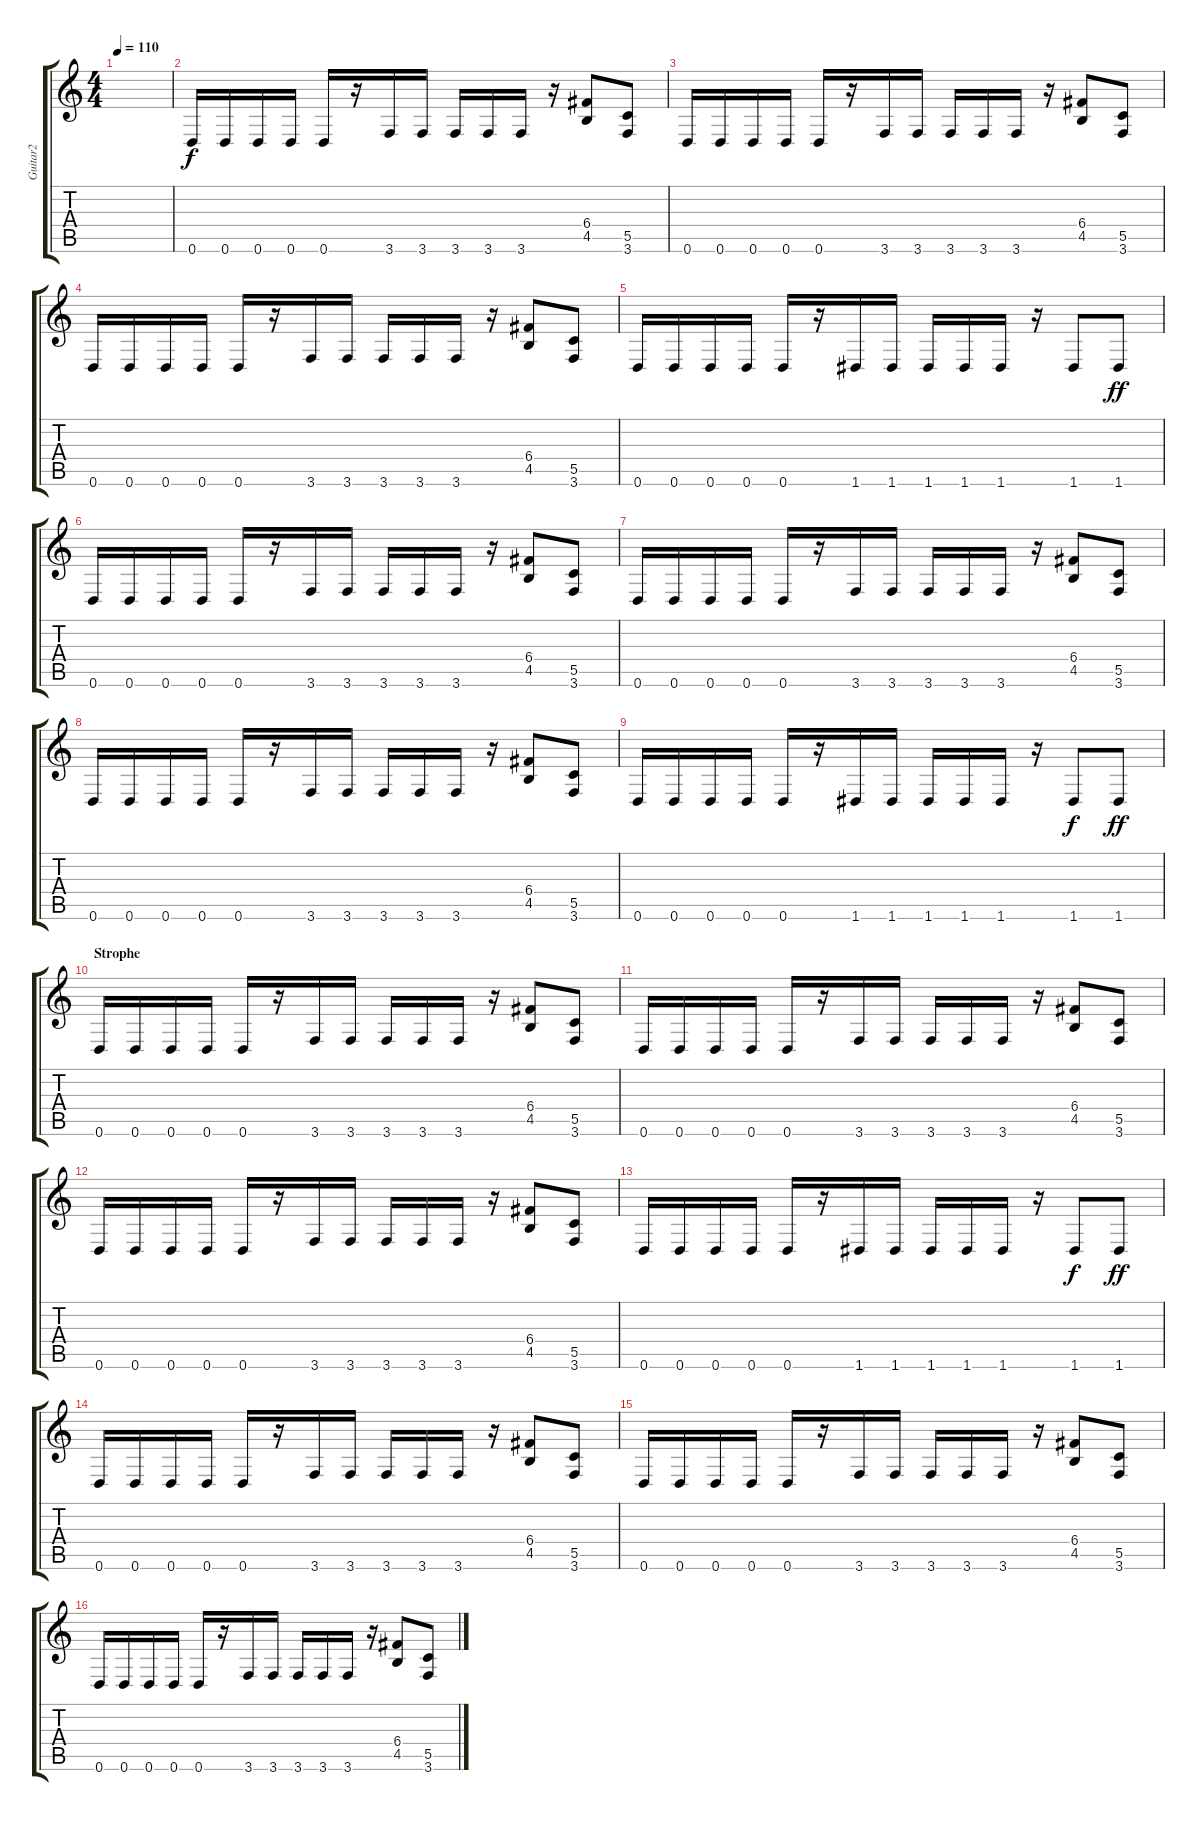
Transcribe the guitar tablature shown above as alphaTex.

\track ("Guitar2" "Guitar2") {instrument distortionguitar}
\staff {score tabs}
\tuning (D4 A3 F3 C3 G2 D2) {hide}
\ts (4 4)
\tempo 110
\clef g2
\ks c
|
0.6.16 0.6.16 0.6.16 0.6.16 0.6.16 r.16 3.6.16 3.6.16 3.6.16 3.6.16 3.6.16 r.16 (6.4 4.5).8 (5.5 3.6).8 |
0.6.16 0.6.16 0.6.16 0.6.16 0.6.16 r.16 3.6.16 3.6.16 3.6.16 3.6.16 3.6.16 r.16 (6.4 4.5).8 (5.5 3.6).8 |
0.6.16 0.6.16 0.6.16 0.6.16 0.6.16 r.16 3.6.16 3.6.16 3.6.16 3.6.16 3.6.16 r.16 (6.4 4.5).8 (5.5 3.6).8 |
0.6.16 0.6.16 0.6.16 0.6.16 0.6.16 r.16 1.6.16 1.6.16 1.6.16 1.6.16 1.6.16 r.16 1.6.8{dy f} 1.6.8{dy ff} |
0.6.16 0.6.16 0.6.16 0.6.16 0.6.16 r.16 3.6.16 3.6.16 3.6.16 3.6.16 3.6.16 r.16 (6.4 4.5).8 (5.5 3.6).8 |
0.6.16 0.6.16 0.6.16 0.6.16 0.6.16 r.16 3.6.16 3.6.16 3.6.16 3.6.16 3.6.16 r.16 (6.4 4.5).8 (5.5 3.6).8 |
0.6.16 0.6.16 0.6.16 0.6.16 0.6.16 r.16 3.6.16 3.6.16 3.6.16 3.6.16 3.6.16 r.16 (6.4 4.5).8 (5.5 3.6).8 |
0.6.16 0.6.16 0.6.16 0.6.16 0.6.16 r.16 1.6.16 1.6.16 1.6.16 1.6.16 1.6.16 r.16 1.6.8{dy f} 1.6.8{dy ff} |
\section ("" "Strophe")
0.6.16 0.6.16 0.6.16 0.6.16 0.6.16 r.16 3.6.16 3.6.16 3.6.16 3.6.16 3.6.16 r.16 (6.4 4.5).8 (5.5 3.6).8 |
0.6.16 0.6.16 0.6.16 0.6.16 0.6.16 r.16 3.6.16 3.6.16 3.6.16 3.6.16 3.6.16 r.16 (6.4 4.5).8 (5.5 3.6).8 |
0.6.16 0.6.16 0.6.16 0.6.16 0.6.16 r.16 3.6.16 3.6.16 3.6.16 3.6.16 3.6.16 r.16 (6.4 4.5).8 (5.5 3.6).8 |
0.6.16 0.6.16 0.6.16 0.6.16 0.6.16 r.16 1.6.16 1.6.16 1.6.16 1.6.16 1.6.16 r.16 1.6.8{dy f} 1.6.8{dy ff} |
0.6.16 0.6.16 0.6.16 0.6.16 0.6.16 r.16 3.6.16 3.6.16 3.6.16 3.6.16 3.6.16 r.16 (6.4 4.5).8 (5.5 3.6).8 |
0.6.16 0.6.16 0.6.16 0.6.16 0.6.16 r.16 3.6.16 3.6.16 3.6.16 3.6.16 3.6.16 r.16 (6.4 4.5).8 (5.5 3.6).8 |
0.6.16 0.6.16 0.6.16 0.6.16 0.6.16 r.16 3.6.16 3.6.16 3.6.16 3.6.16 3.6.16 r.16 (6.4 4.5).8 (5.5 3.6).8
